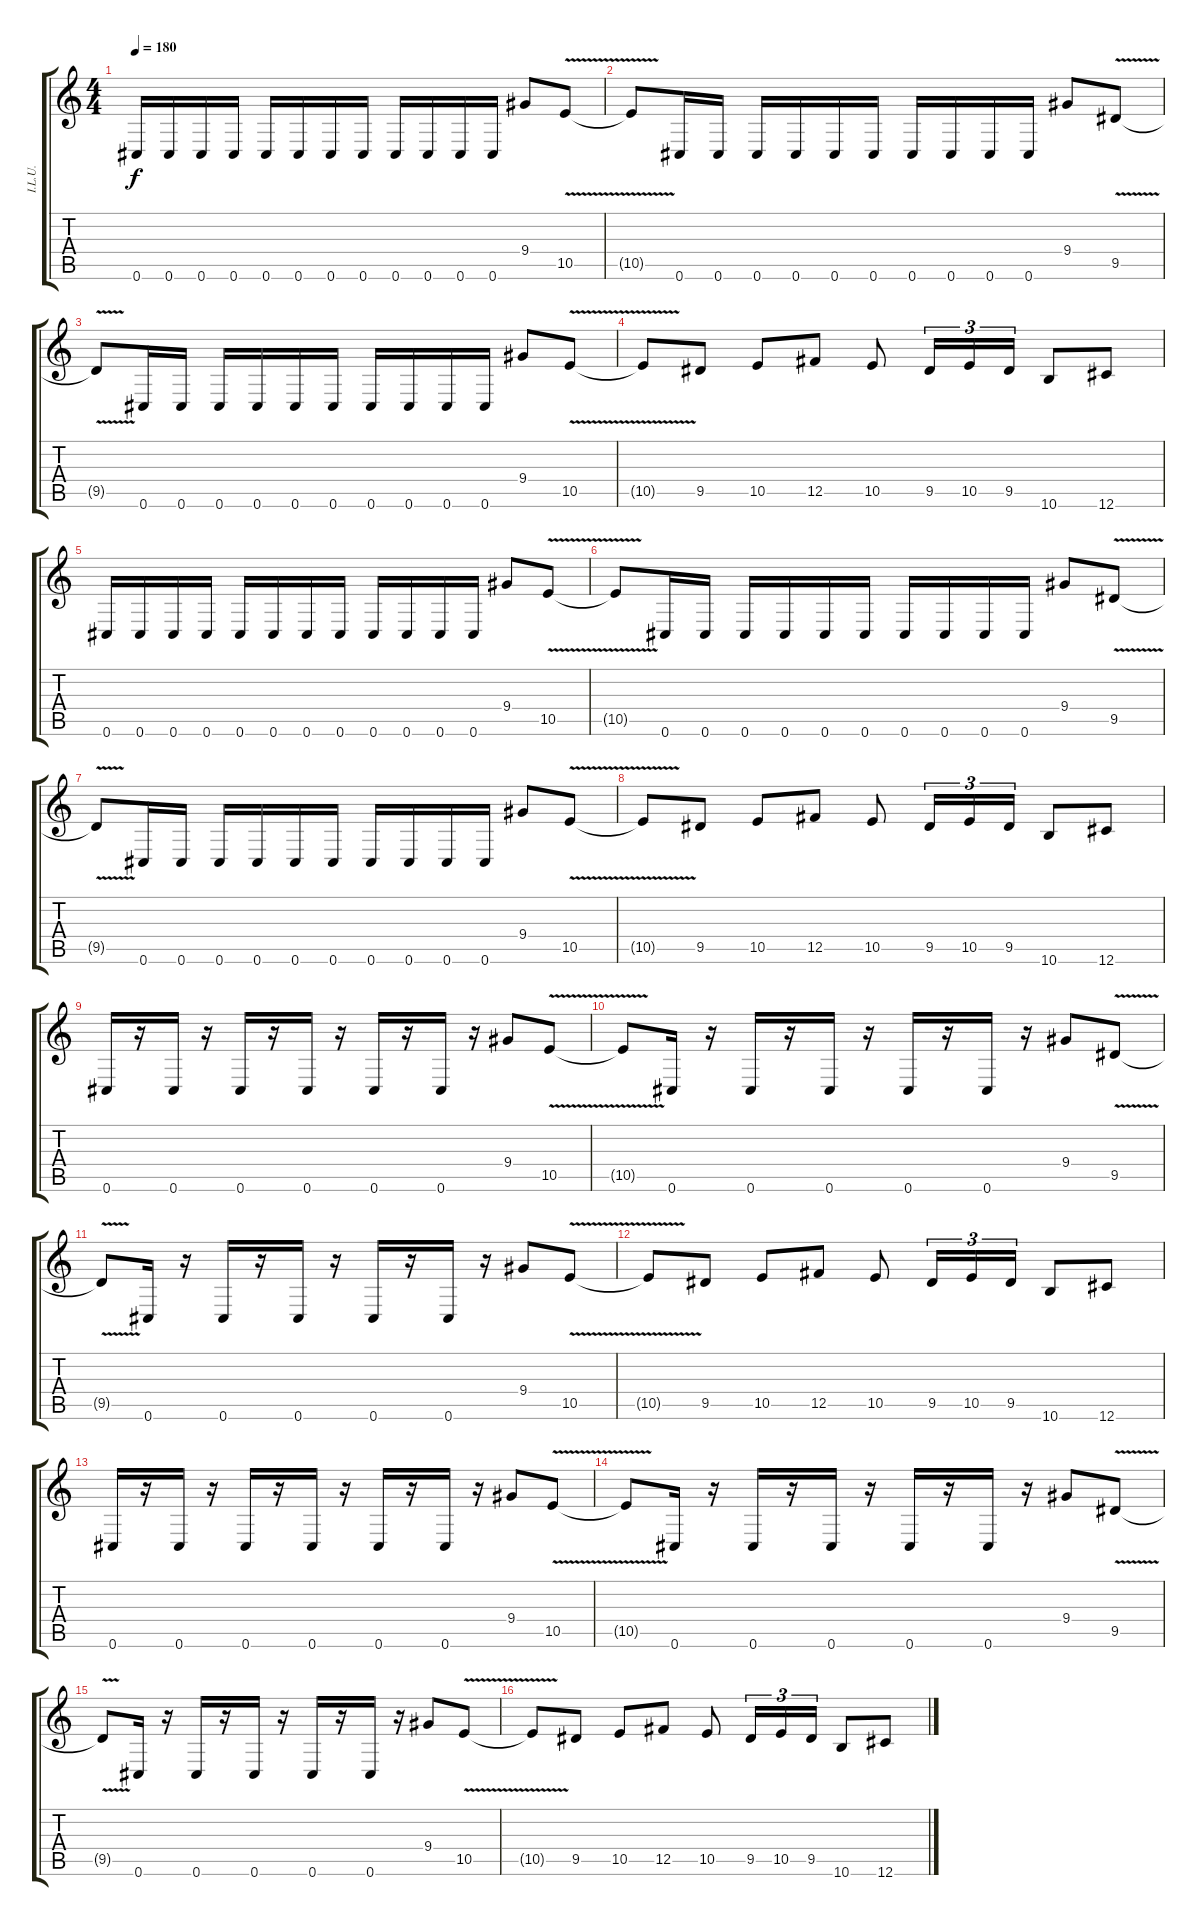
\track ("I.L.U." "I.L.U.") {instrument distortionguitar}
\staff {score tabs}
\tuning (Db4 Ab3 E3 B2 Gb2 Db2) {hide}
\ts (4 4)
\tempo 180
\clef g2
\ks c
0.6.16{dy f volume 16 instrument distortionguitar} 0.6.16 0.6.16 0.6.16 0.6.16 0.6.16 0.6.16 0.6.16 0.6.16 0.6.16 0.6.16 0.6.16 9.4.8 10.5{v}.8 |
10.5{t}.8 0.6.16 0.6.16 0.6.16 0.6.16 0.6.16 0.6.16 0.6.16 0.6.16 0.6.16 0.6.16 9.4.8 9.5{v}.8 |
9.5{t}.8 0.6.16 0.6.16 0.6.16 0.6.16 0.6.16 0.6.16 0.6.16 0.6.16 0.6.16 0.6.16 9.4.8 10.5{v}.8 |
10.5{t}.8 9.5.8 10.5.8 12.5.8 10.5.8 9.5.16{tu (3 2)} 10.5.16{tu (3 2)} 9.5.16{tu (3 2)} 10.6.8 12.6.8 |
0.6.16 0.6.16 0.6.16 0.6.16 0.6.16 0.6.16 0.6.16 0.6.16 0.6.16 0.6.16 0.6.16 0.6.16 9.4.8 10.5{v}.8 |
10.5{t}.8 0.6.16 0.6.16 0.6.16 0.6.16 0.6.16 0.6.16 0.6.16 0.6.16 0.6.16 0.6.16 9.4.8 9.5{v}.8 |
9.5{t}.8 0.6.16 0.6.16 0.6.16 0.6.16 0.6.16 0.6.16 0.6.16 0.6.16 0.6.16 0.6.16 9.4.8 10.5{v}.8 |
10.5{t}.8 9.5.8 10.5.8 12.5.8 10.5.8 9.5.16{tu (3 2)} 10.5.16{tu (3 2)} 9.5.16{tu (3 2)} 10.6.8 12.6.8 |
0.6.16 r.16 0.6.16 r.16 0.6.16 r.16 0.6.16 r.16 0.6.16 r.16 0.6.16 r.16 9.4.8 10.5{v}.8 |
10.5{t}.8 0.6.16 r.16 0.6.16 r.16 0.6.16 r.16 0.6.16 r.16 0.6.16 r.16 9.4.8 9.5{v}.8 |
9.5{t}.8 0.6.16 r.16 0.6.16 r.16 0.6.16 r.16 0.6.16 r.16 0.6.16 r.16 9.4.8 10.5{v}.8 |
10.5{t}.8 9.5.8 10.5.8 12.5.8 10.5.8 9.5.16{tu (3 2)} 10.5.16{tu (3 2)} 9.5.16{tu (3 2)} 10.6.8 12.6.8 |
0.6.16 r.16 0.6.16 r.16 0.6.16 r.16 0.6.16 r.16 0.6.16 r.16 0.6.16 r.16 9.4.8 10.5{v}.8 |
10.5{t}.8 0.6.16 r.16 0.6.16 r.16 0.6.16 r.16 0.6.16 r.16 0.6.16 r.16 9.4.8 9.5{v}.8 |
9.5{t}.8 0.6.16 r.16 0.6.16 r.16 0.6.16 r.16 0.6.16 r.16 0.6.16 r.16 9.4.8 10.5{v}.8 |
10.5{t}.8 9.5.8 10.5.8 12.5.8 10.5.8 9.5.16{tu (3 2)} 10.5.16{tu (3 2)} 9.5.16{tu (3 2)} 10.6.8 12.6.8
